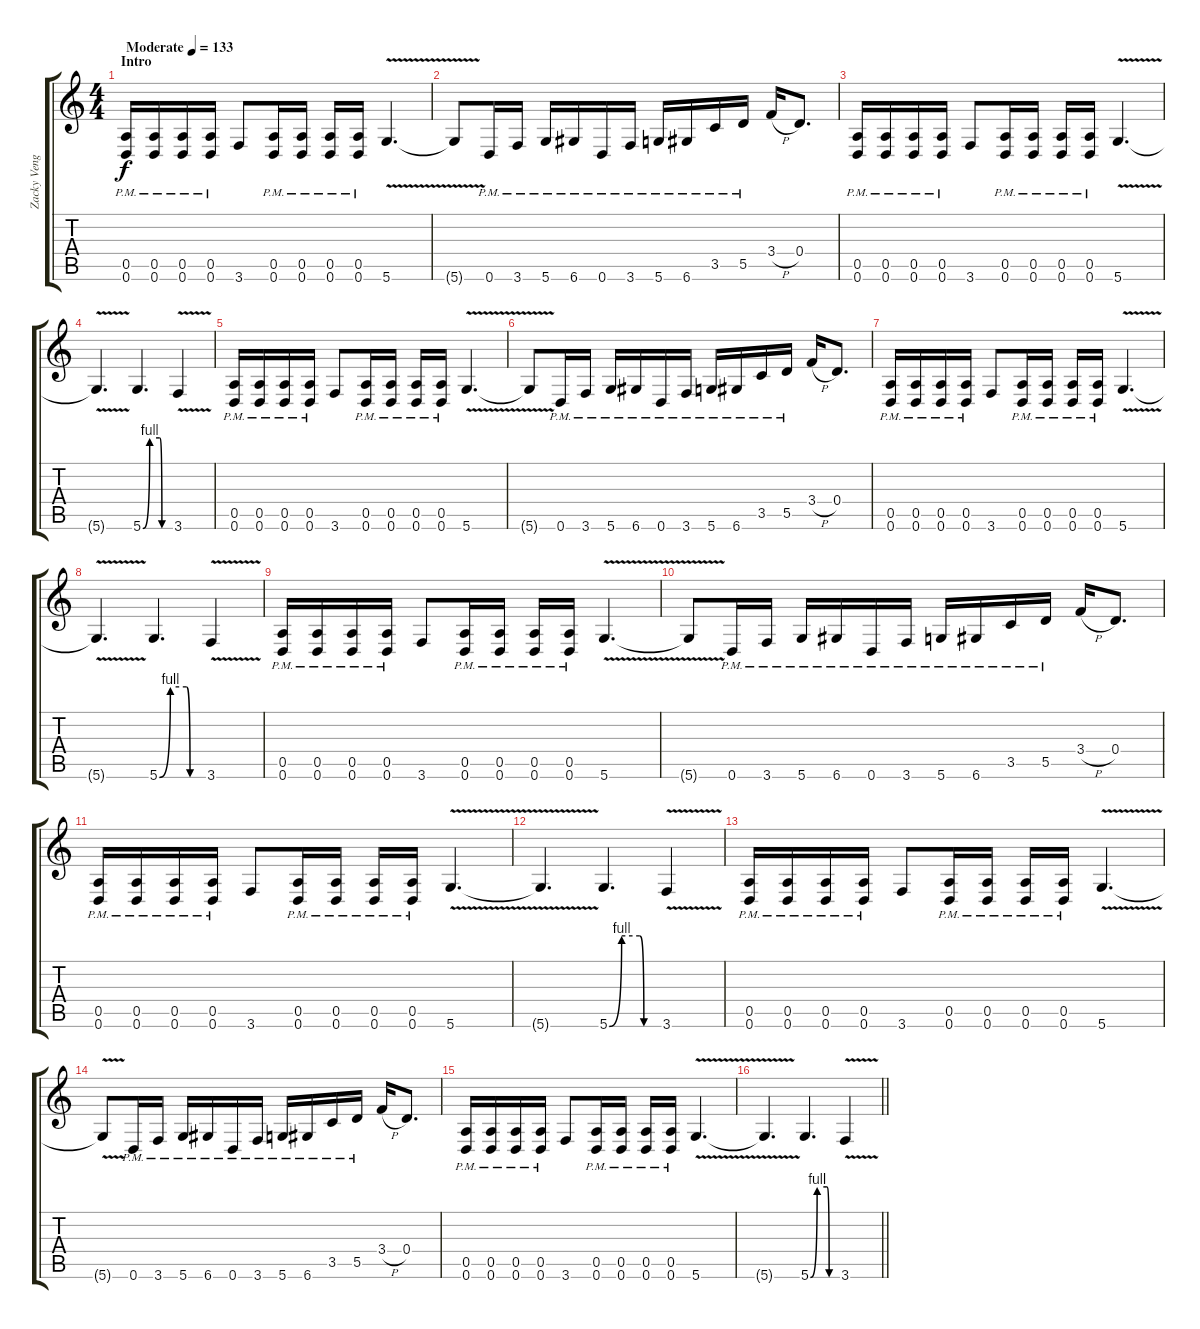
\track ("Zacky Vengeance [Guitar]" "Zacky Veng") {instrument distortionguitar}
\staff {score tabs}
\tuning (E4 B3 G3 D3 A2 D2) {hide}
\ts (4 4)
\section ("" "Intro")
\tempo (133 "Moderate")
\clef g2
\ks c
(0.5{pm} 0.6{pm}).16{dy f instrument distortionguitar} (0.5{pm} 0.6{pm}).16 (0.5{pm} 0.6{pm}).16 (0.5{pm} 0.6{pm}).16 3.6.8 (0.5{pm} 0.6{pm}).16 (0.5{pm} 0.6{pm}).16 (0.5{pm} 0.6{pm}).16 (0.5{pm} 0.6{pm}).16 5.6{v}.4{d} |
5.6{t}.8 0.6{pm}.16 3.6{pm}.16 5.6{pm}.16 6.6{pm}.16 0.6{pm}.16 3.6{pm}.16 5.6{pm}.16 6.6{pm}.16 3.5{pm}.16 5.5{pm}.16 3.4{h}.16 0.4.8{d} |
(0.5{pm} 0.6{pm}).16 (0.5{pm} 0.6{pm}).16 (0.5{pm} 0.6{pm}).16 (0.5{pm} 0.6{pm}).16 3.6.8 (0.5{pm} 0.6{pm}).16 (0.5{pm} 0.6{pm}).16 (0.5{pm} 0.6{pm}).16 (0.5{pm} 0.6{pm}).16 5.6{v}.4{d} |
5.6{t}.4{d} 5.6{be (custom 0 0 15 4 37 4 42 0 60 0)}.4{d} 3.6{v}.4 |
(0.5{pm} 0.6{pm}).16 (0.5{pm} 0.6{pm}).16 (0.5{pm} 0.6{pm}).16 (0.5{pm} 0.6{pm}).16 3.6.8 (0.5{pm} 0.6{pm}).16 (0.5{pm} 0.6{pm}).16 (0.5{pm} 0.6{pm}).16 (0.5{pm} 0.6{pm}).16 5.6{v}.4{d} |
5.6{t}.8 0.6{pm}.16 3.6{pm}.16 5.6{pm}.16 6.6{pm}.16 0.6{pm}.16 3.6{pm}.16 5.6{pm}.16 6.6{pm}.16 3.5{pm}.16 5.5{pm}.16 3.4{h}.16 0.4.8{d} |
(0.5{pm} 0.6{pm}).16 (0.5{pm} 0.6{pm}).16 (0.5{pm} 0.6{pm}).16 (0.5{pm} 0.6{pm}).16 3.6.8 (0.5{pm} 0.6{pm}).16 (0.5{pm} 0.6{pm}).16 (0.5{pm} 0.6{pm}).16 (0.5{pm} 0.6{pm}).16 5.6{v}.4{d} |
5.6{t}.4{d} 5.6{be (custom 0 0 15 4 37 4 42 0 60 0)}.4{d} 3.6{v}.4 |
(0.5{pm} 0.6{pm}).16 (0.5{pm} 0.6{pm}).16 (0.5{pm} 0.6{pm}).16 (0.5{pm} 0.6{pm}).16 3.6.8 (0.5{pm} 0.6{pm}).16 (0.5{pm} 0.6{pm}).16 (0.5{pm} 0.6{pm}).16 (0.5{pm} 0.6{pm}).16 5.6{v}.4{d} |
5.6{t}.8 0.6{pm}.16 3.6{pm}.16 5.6{pm}.16 6.6{pm}.16 0.6{pm}.16 3.6{pm}.16 5.6{pm}.16 6.6{pm}.16 3.5{pm}.16 5.5{pm}.16 3.4{h}.16 0.4.8{d} |
(0.5{pm} 0.6{pm}).16 (0.5{pm} 0.6{pm}).16 (0.5{pm} 0.6{pm}).16 (0.5{pm} 0.6{pm}).16 3.6.8 (0.5{pm} 0.6{pm}).16 (0.5{pm} 0.6{pm}).16 (0.5{pm} 0.6{pm}).16 (0.5{pm} 0.6{pm}).16 5.6{v}.4{d} |
5.6{t}.4{d} 5.6{be (custom 0 0 15 4 37 4 42 0 60 0)}.4{d} 3.6{v}.4 |
(0.5{pm} 0.6{pm}).16 (0.5{pm} 0.6{pm}).16 (0.5{pm} 0.6{pm}).16 (0.5{pm} 0.6{pm}).16 3.6.8 (0.5{pm} 0.6{pm}).16 (0.5{pm} 0.6{pm}).16 (0.5{pm} 0.6{pm}).16 (0.5{pm} 0.6{pm}).16 5.6{v}.4{d} |
5.6{t}.8 0.6{pm}.16 3.6{pm}.16 5.6{pm}.16 6.6{pm}.16 0.6{pm}.16 3.6{pm}.16 5.6{pm}.16 6.6{pm}.16 3.5{pm}.16 5.5{pm}.16 3.4{h}.16 0.4.8{d} |
(0.5{pm} 0.6{pm}).16 (0.5{pm} 0.6{pm}).16 (0.5{pm} 0.6{pm}).16 (0.5{pm} 0.6{pm}).16 3.6.8 (0.5{pm} 0.6{pm}).16 (0.5{pm} 0.6{pm}).16 (0.5{pm} 0.6{pm}).16 (0.5{pm} 0.6{pm}).16 5.6{v}.4{d} |
\barLineRight lightlight
5.6{t}.4{d} 5.6{be (custom 0 0 15 4 37 4 42 0 60 0)}.4{d} 3.6{v}.4
